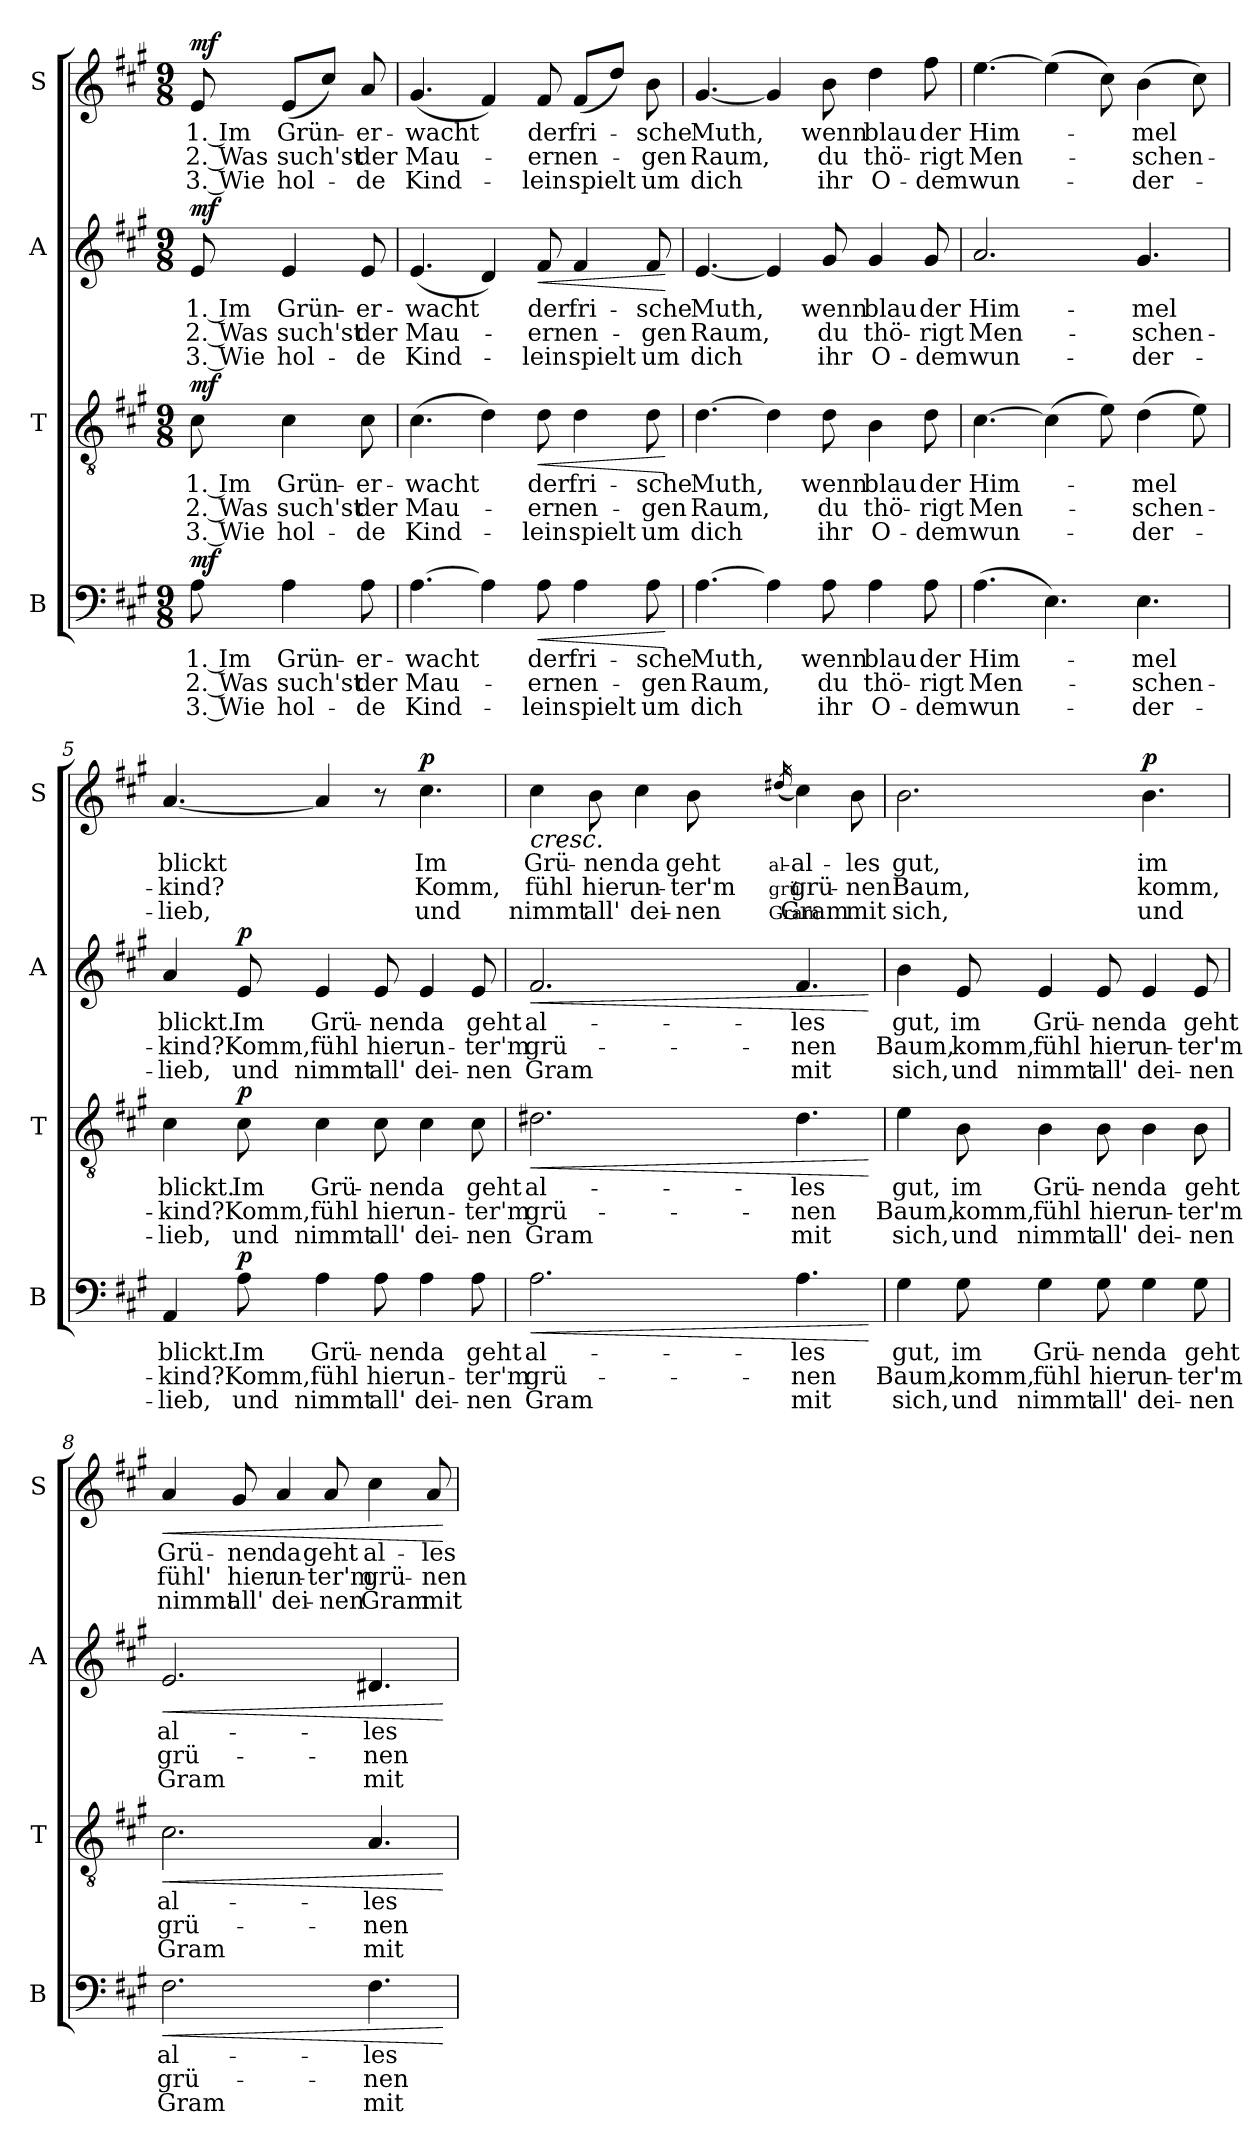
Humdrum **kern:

**kern	**text	**text	**text	**dynam	**kern	**text	**text	**text	**dynam	**kern	**text	**text	**text	**dynam	**kern	**text	**text	**text	**dynam
*part4	*part4	*part4	*part4	*part4	*part3	*part3	*part3	*part3	*part3	*part2	*part2	*part2	*part2	*part2	*part1	*part1	*part1	*part1	*part1
*staff4	*staff4	*staff4	*staff4	*staff4	*staff3	*staff3	*staff3	*staff3	*staff3	*staff2	*staff2	*staff2	*staff2	*staff2	*staff1	*staff1	*staff1	*staff1	*staff1
*I"B	*	*	*	*	*I"T	*	*	*	*	*I"A	*	*	*	*	*I"S	*	*	*	*
*I'B	*	*	*	*	*I'T	*	*	*	*	*I'A	*	*	*	*	*I'S	*	*	*	*
*clefF4	*	*	*	*	*clefGv2	*	*	*	*	*clefG2	*	*	*	*	*clefG2	*	*	*	*
*k[f#c#g#]	*	*	*	*	*k[f#c#g#]	*	*	*	*	*k[f#c#g#]	*	*	*	*	*k[f#c#g#]	*	*	*	*
*M9/8	*	*	*	*	*M9/8	*	*	*	*	*M9/8	*	*	*	*	*M9/8	*	*	*	*
*MM100	*	*	*	*	*MM100	*	*	*	*	*MM100	*	*	*	*	*MM100	*	*	*	*
=1	=1	=1	=1	=1	=1	=1	=1	=1	=1	=1	=1	=1	=1	=1	=1	=1	=1	=1	=1
!	!	!	!	!LO:DY:a	!	!	!	!	!LO:DY:a	!	!	!	!	!LO:DY:a	!	!	!	!	!LO:DY:a
8A\	1. Im	2. Was	3. Wie	mf	8c#\	1. Im	2. Was	3. Wie	mf	8e/	1. Im	2. Was	3. Wie	mf	8e/	1. Im	2. Was	3. Wie	mf
4A\	Grün-	such'st	hol-	.	4c#\	Grün-	such'st	hol-	.	4e/	Grün-	such'st	hol-	.	(8e/L	Grün-	such'st	hol-	.
.	.	.	.	.	.	.	.	.	.	.	.	.	.	.	8cc#/J)	.	.	.	.
8A\	-er-	der	-de	.	8c#\	-er-	der	-de	.	8e/	-er-	der	-de	.	8a/	-er-	der	-de	.
=2	=2	=2	=2	=2	=2	=2	=2	=2	=2	=2	=2	=2	=2	=2	=2	=2	=2	=2	=2
[4.A\	-wacht	Mau-	Kind-	.	(4.c#\	-wacht	Mau-	Kind-	.	(4.e/	-wacht	Mau-	Kind-	.	(4.g#/	-wacht	Mau-	Kind-	.
4A\]	.	.	.	.	4d\)	.	.	.	.	4d/)	.	.	.	.	4f#/)	.	.	.	.
!	!	!	!	!LO:HP:b	!	!	!	!	!LO:HP:b	!	!	!	!	!LO:HP:b	!	!	!	!	!
8A\	der	-ern	-lein	<	8d\	der	-ern	-lein	<	8f#/	der	-ern	-lein	<	8f#/	der	-ern	-lein	.
4A\	fri-	en-	spielt	.	4d\	fri-	en-	spielt	.	4f#/	fri-	en-	spielt	.	(8f#/L	fri-	en-	spielt	.
.	.	.	.	.	.	.	.	.	.	.	.	.	.	.	8dd/J)	.	.	.	.
8A\	-sche	-gen	um	.	8d\	-sche	-gen	um	.	8f#/	-sche	-gen	um	.	8b\	-sche	-gen	um	.
.	.	.	.	[	.	.	.	.	[	.	.	.	.	[	.	.	.	.	.
=3	=3	=3	=3	=3	=3	=3	=3	=3	=3	=3	=3	=3	=3	=3	=3	=3	=3	=3	=3
[4.A\	Muth,	Raum,	dich	.	[4.d\	Muth,	Raum,	dich	.	[4.e/	Muth,	Raum,	dich	.	[4.g#/	Muth,	Raum,	dich	.
4A\]	.	.	.	.	4d\]	.	.	.	.	4e/]	.	.	.	.	4g#/]	.	.	.	.
8A\	wenn	du	ihr	.	8d\	wenn	du	ihr	.	8g#/	wenn	du	ihr	.	8b\	wenn	du	ihr	.
4A\	blau	thö-	O-	.	4B\	blau	thö-	O-	.	4g#/	blau	thö-	O-	.	4dd\	blau	thö-	O-	.
8A\	der	-rigt	-dem	.	8d\	der	-rigt	-dem	.	8g#/	der	-rigt	-dem	.	8ff#\	der	-rigt	-dem	.
!!LO:PB:g=z
=4	=4	=4	=4	=4	=4	=4	=4	=4	=4	=4	=4	=4	=4	=4	=4	=4	=4	=4	=4
(4.A\	Him-	Men-	wun-	.	[4.c#\	Him-	Men-	wun-	.	2.a/	Him-	Men-	wun-	.	[4.ee\	Him-	Men-	wun-	.
4.E\)	.	.	.	.	(4c#\]	.	.	.	.	.	.	.	.	.	(4ee\]	.	.	.	.
.	.	.	.	.	8e\)	.	.	.	.	.	.	.	.	.	8cc#\)	.	.	.	.
4.E\	-mel	-schen-	-der-	.	(4d\	-mel	-schen-	-der-	.	4.g#/	-mel	-schen-	-der-	.	(4b\	-mel	-schen-	-der-	.
.	.	.	.	.	8e\)	.	.	.	.	.	.	.	.	.	8cc#\)	.	.	.	.
=5	=5	=5	=5	=5	=5	=5	=5	=5	=5	=5	=5	=5	=5	=5	=5	=5	=5	=5	=5
4AA/	blickt.	-kind?	-lieb,	.	4c#\	blickt.	-kind?	-lieb,	.	4a/	blickt.	-kind?	-lieb,	.	[4.a/	blickt	-kind?	-lieb,	.
!	!	!	!	!LO:DY:a	!	!	!	!	!LO:DY:a	!	!	!	!	!LO:DY:a	!	!	!	!	!
8A\	Im	Komm,	und	p	8c#\	Im	Komm,	und	p	8e/	Im	Komm,	und	p	.	.	.	.	.
4A\	Grü-	fühl	nimmt	.	4c#\	Grü-	fühl	nimmt	.	4e/	Grü-	fühl	nimmt	.	4a/]	.	.	.	.
8A\	-nen	hier	all'	.	8c#\	-nen	hier	all'	.	8e/	-nen	hier	all'	.	8r	.	.	.	.
!	!	!	!	!	!	!	!	!	!	!	!	!	!	!	!	!	!	!	!LO:DY:a
4A\	da	un-	dei-	.	4c#\	da	un-	dei-	.	4e/	da	un-	dei-	.	4.cc#\	Im	Komm,	und	p
8A\	geht	-ter'm	-nen	.	8c#\	geht	-ter'm	-nen	.	8e/	geht	-ter'm	-nen	.	.	.	.	.	.
=6	=6	=6	=6	=6	=6	=6	=6	=6	=6	=6	=6	=6	=6	=6	=6	=6	=6	=6	=6
!	!	!	!	!LO:HP:b	!	!	!	!	!LO:HP:b	!	!	!	!	!LO:HP:b	!	!	!	!	!LO:HP:b
!	!	!	!	!LO:DY:n=1:a	!	!	!	!	!LO:DY:n=1:a	!	!	!	!	!LO:DY:n=1:a	!	!	!	!	!
2.A\	al-	grü-	Gram	< other-dynamics	2.d#X\	al-	grü-	Gram	< other-dynamics	2.f#/	al-	grü-	Gram	< other-dynamics	4cc#\	Grü-	fühl	nimmt	<
!	!	!	!	!	!	!	!	!	!	!	!	!	!	!	!	!	!	!	!LO:DY:a
.	.	.	.	.	.	.	.	.	.	.	.	.	.	.	8b\	-nen	hier	all'	other-dynamics
.	.	.	.	.	.	.	.	.	.	.	.	.	.	.	4cc#\	da	un-	dei-	.
.	.	.	.	.	.	.	.	.	.	.	.	.	.	.	8b\	geht	-ter'm	-nen	.
.	.	.	.	.	.	.	.	.	.	.	.	.	.	.	(16qdd#X/	al-	grü-	Gram	.
4.A\	-les	-nen	mit	.	4.d#\	-les	-nen	mit	.	4.f#/	-les	-nen	mit	.	4cc#\)	al-	grü-	Gram	.
.	.	.	.	.	.	.	.	.	.	.	.	.	.	.	8b\	-les	-nen	mit	.
.	.	.	.	[	.	.	.	.	[	.	.	.	.	[	.	.	.	.	[
!!LO:LB:g=z
=7	=7	=7	=7	=7	=7	=7	=7	=7	=7	=7	=7	=7	=7	=7	=7	=7	=7	=7	=7
4G#\	gut,	Baum,	sich,	.	4e\	gut,	Baum,	sich,	.	4b\	gut,	Baum,	sich,	.	2.b\	gut,	Baum,	sich,	.
8G#\	im	komm,	und	.	8B\	im	komm,	und	.	8e/	im	komm,	und	.	.	.	.	.	.
4G#\	Grü-	fühl	nimmt	.	4B\	Grü-	fühl	nimmt	.	4e/	Grü-	fühl	nimmt	.	.	.	.	.	.
8G#\	-nen	hier	all'	.	8B\	-nen	hier	all'	.	8e/	-nen	hier	all'	.	.	.	.	.	.
!	!	!	!	!	!	!	!	!	!	!	!	!	!	!	!	!	!	!	!LO:DY:a
4G#\	da	un-	dei-	.	4B\	da	un-	dei-	.	4e/	da	un-	dei-	.	4.b\	im	komm,	und	p
8G#\	geht	-ter'm	-nen	.	8B\	geht	-ter'm	-nen	.	8e/	geht	-ter'm	-nen	.	.	.	.	.	.
=8	=8	=8	=8	=8	=8	=8	=8	=8	=8	=8	=8	=8	=8	=8	=8	=8	=8	=8	=8
!	!	!	!	!LO:HP:b	!	!	!	!	!LO:HP:b	!	!	!	!	!LO:HP:b	!	!	!	!	!LO:HP:b
!	!	!	!	!LO:DY:n=1:a	!	!	!	!	!LO:DY:n=1:a	!	!	!	!	!LO:DY:n=1:a	!	!	!	!	!LO:DY:n=1:a
2.F#\	al-	grü-	Gram	< other-dynamics	2.c#\	al-	grü-	Gram	< other-dynamics	2.e/	al-	grü-	Gram	< other-dynamics	4a/	Grü-	fühl'	nimmt	< other-dynamics
.	.	.	.	.	.	.	.	.	.	.	.	.	.	.	8g#/	-nen	hier	all'	.
.	.	.	.	.	.	.	.	.	.	.	.	.	.	.	4a/	da	un-	dei-	.
.	.	.	.	.	.	.	.	.	.	.	.	.	.	.	8a/	geht	-ter'm	-nen	.
4.F#\	-les	-nen	mit	.	4.A/	-les	-nen	mit	.	4.d#X/	-les	-nen	mit	.	4cc#\	al-	grü-	Gram	.
.	.	.	.	.	.	.	.	.	.	.	.	.	.	.	8a/	-les	-nen	mit	.
.	.	.	.	[	.	.	.	.	[	.	.	.	.	[	.	.	.	.	[
=	=	=	=	=	=	=	=	=	=	=	=	=	=	=	=	=	=	=	=
*-	*-	*-	*-	*-	*-	*-	*-	*-	*-	*-	*-	*-	*-	*-	*-	*-	*-	*-	*-
